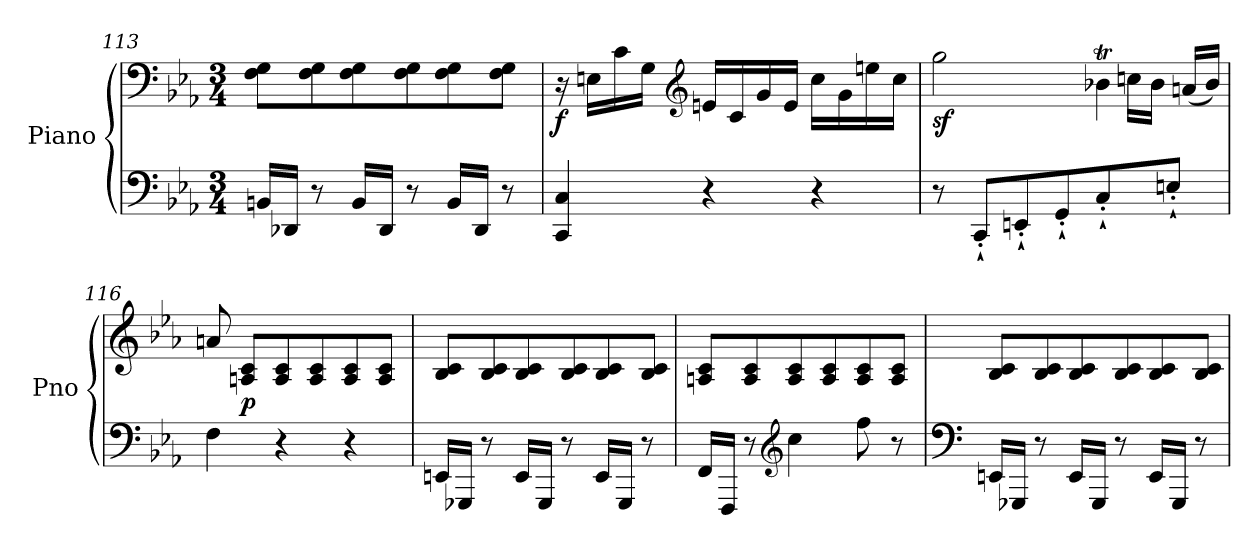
**kern	**kern	**dynam
*part1	*part1	*part1
*staff2	*staff1	*staff1/2
*I"Piano	*	*
*I'Pno	*	*
*clefF4	*clefF4	*
*k[b-e-a-]	*k[b-e-a-]	*
*M3/4	*M3/4	*
=113	=113	=113
16BBn/LL	8F\ 8G\L	.
16DD-X/JJ	.	.
8r	8F\ 8G\	.
16BB/LL	8F\ 8G\	.
16DD-/JJ	.	.
8r	8F\ 8G\	.
16BB/LL	8F\ 8G\	.
16DD-/JJ	.	.
8r	8F\ 8G\J	.
!!LO:LB:g=z
=114	=114	=114
!	!	!LO:DY:b
4CC/ 4C/	16r	f
.	16En\LL	.
.	16c\	.
.	16G\JJ	.
*	*clefG2	*
4r	16en/LL	.
.	16c/	.
.	16g/	.
.	16e/JJ	.
4r	16cc\LL	.
.	16g\	.
.	16een\	.
.	16cc\JJ	.
!!LO:LB:g=z
=115	=115	=115
*	*^	*
!	!	!	!LO:DY:b
8r	2gg\	2ryy	sf
8CC'`/L	.	.	.
8EEn'`/	.	.	.
8GG'`/	.	.	.
*	*	*Xtuplet	*
8C'`/	4b-XT\	20ryy	.
.	.	20ccnLL	.
.	.	20b-JJ	.
8En'`/J	.	.	.
.	.	(20an/LL	.
.	.	20b-/JJ)	.
*	*v	*v	*
=116	=116	=116
4F\	8an/	.
!	!	!LO:DY:b
.	8An/ 8c/L	p
4r	8A/ 8c/	.
.	8A/ 8c/	.
4r	8A/ 8c/	.
.	8A/ 8c/J	.
=117	=117	=117
16EEn/LL	8B-/ 8c/L	.
16GGG-X/JJ	.	.
8r	8B-/ 8c/	.
16EE/LL	8B-/ 8c/	.
16GGG-/JJ	.	.
8r	8B-/ 8c/	.
16EE/LL	8B-/ 8c/	.
16GGG-/JJ	.	.
8r	8B-/ 8c/J	.
=118	=118	=118
16FF/LL	8An/ 8c/L	.
16FFF/JJ	.	.
8r	8A/ 8c/	.
*clefG2	*	*
4cc\	8A/ 8c/	.
.	8A/ 8c/	.
8ff\	8A/ 8c/	.
8r	8A/ 8c/J	.
!!LO:LB:g=z
=119	=119	=119
*clefF4	*	*
16EEn/LL	8B-/ 8c/L	.
16GGG-X/JJ	.	.
8r	8B-/ 8c/	.
16EE/LL	8B-/ 8c/	.
16GGG-/JJ	.	.
8r	8B-/ 8c/	.
16EE/LL	8B-/ 8c/	.
16GGG-/JJ	.	.
8r	8B-/ 8c/J	.
=	=	=
*-	*-	*-
